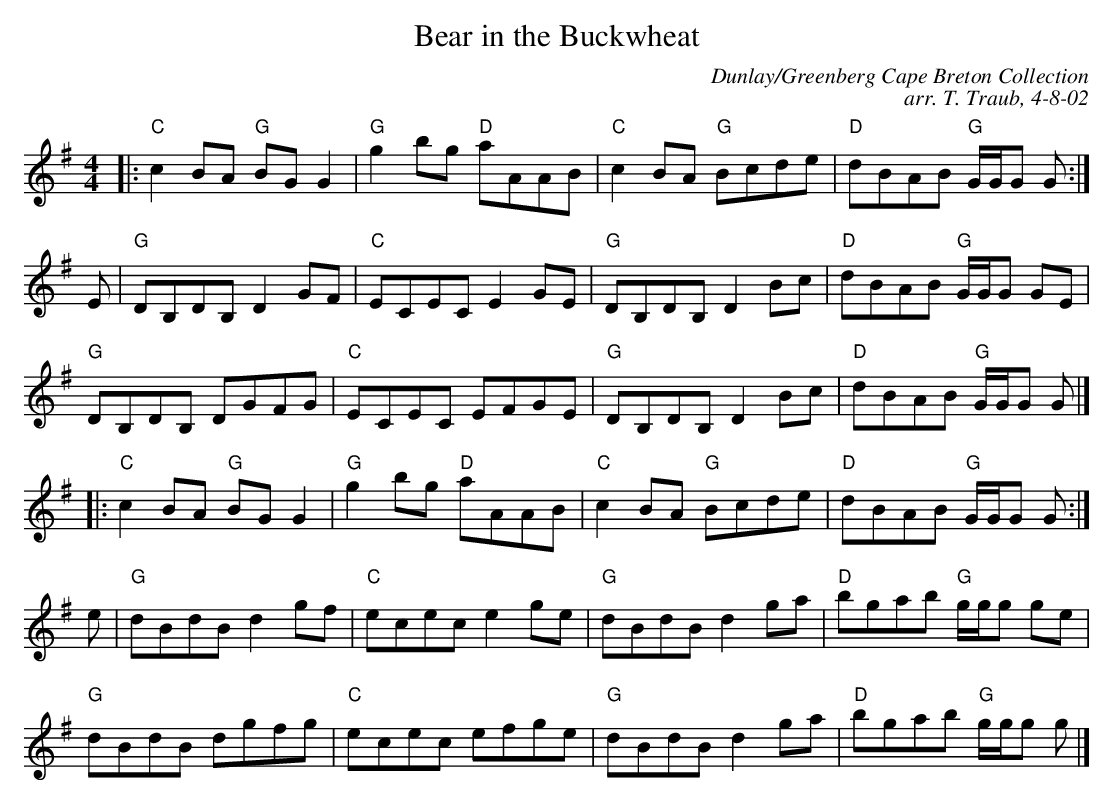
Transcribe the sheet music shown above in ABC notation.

X:1
T: Bear in the Buckwheat
C: Dunlay/Greenberg Cape Breton Collection
C: arr. T. Traub, 4-8-02
M: 4/4
L: 1/8
K: G
|: "C" c2 BA "G"BG G2| "G"g2 bg "D"aAAB| "C"c2 BA "G"Bcde| "D"dBAB "G"G/G/G G :|
E| "G"DB,DB, D2 GF| "C"ECEC E2 GE| "G"DB,DB, D2 Bc| "D"dBAB "G"G/G/G GE |
"G"DB,DB, DGFG| "C"ECEC EFGE| "G"DB,DB, D2 Bc| "D"dBAB "G"G/G/G G |]
|: "C" c2 BA "G"BG G2| "G"g2 bg "D"aAAB| "C"c2 BA "G"Bcde| "D"dBAB "G"G/G/G G :|
e| "G"dBdB d2 gf| "C"ecec e2 ge| "G"dBdB d2 ga| "D"bgab "G"g/g/g ge |
"G"dBdB dgfg| "C"ecec efge| "G"dBdB d2 ga| "D"bgab "G"g/g/g g |]
